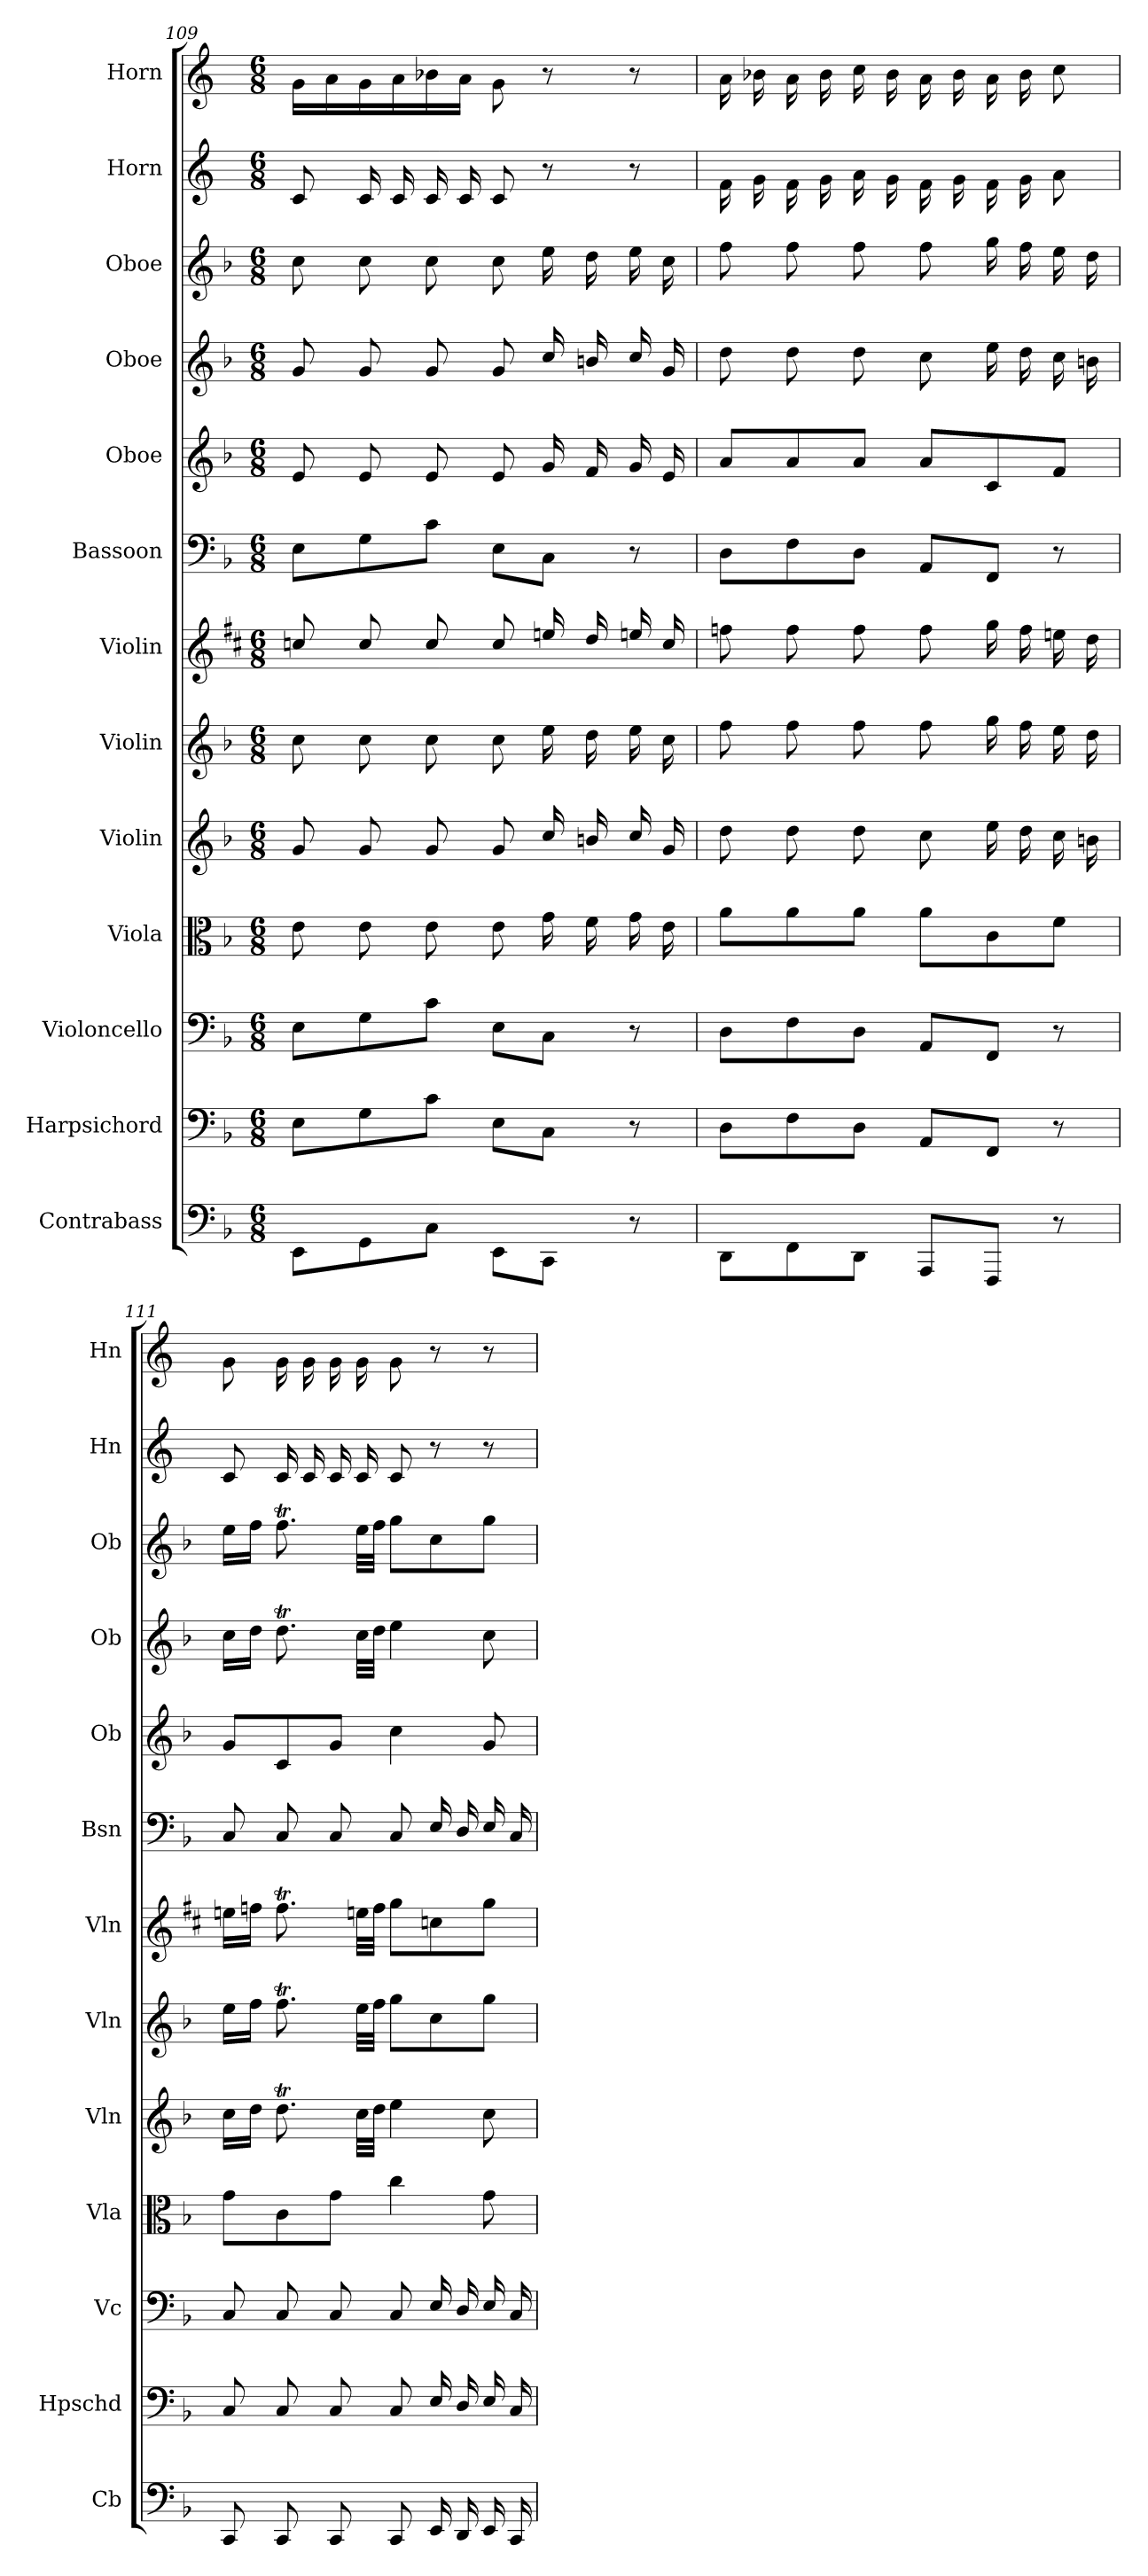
**kern	**kern	**kern	**kern	**kern	**kern	**kern	**kern	**kern	**kern	**kern	**kern	**kern
*part13	*part12	*part11	*part10	*part9	*part8	*part7	*part6	*part5	*part4	*part3	*part2	*part1
*staff13	*staff12	*staff11	*staff10	*staff9	*staff8	*staff7	*staff6	*staff5	*staff4	*staff3	*staff2	*staff1
*I"Contrabass	*I"Harpsichord	*I"Violoncello	*I"Viola	*I"Violin	*I"Violin	*I"Violin	*I"Bassoon	*I"Oboe	*I"Oboe	*I"Oboe	*I"Horn	*I"Horn
*I'Cb	*I'Hpschd	*I'Vc	*I'Vla	*I'Vln	*I'Vln	*I'Vln	*I'Bsn	*I'Ob	*I'Ob	*I'Ob	*I'Hn	*I'Hn
*clefF4	*clefF4	*clefF4	*clefC3	*clefG2	*clefG2	*clefG2	*clefF4	*clefG2	*clefG2	*clefG2	*clefG2	*clefG2
*ITrd7c12	*	*	*	*	*	*	*	*	*	*	*ITrd4c7	*ITrd4c7
*k[b-]	*k[b-]	*k[b-]	*k[b-]	*k[b-]	*k[b-]	*k[f#c#]	*k[b-]	*k[b-]	*k[b-]	*k[b-]	*k[b-]	*k[b-]
*F:	*F:	*F:	*F:	*F:	*F:	*D:	*F:	*F:	*F:	*F:	*F:	*F:
*M6/8	*M6/8	*M6/8	*M6/8	*M6/8	*M6/8	*M6/8	*M6/8	*M6/8	*M6/8	*M6/8	*M6/8	*M6/8
=109	=109	=109	=109	=109	=109	=109	=109	=109	=109	=109	=109	=109
8EEE\L	8E\L	8E\L	8e\	8g/	8cc\	8ccn/	8E\L	8e/	8g/	8cc\	8F/	16c\LL
.	.	.	.	.	.	.	.	.	.	.	.	16d\
8GGG\	8G\	8G\	8e\	8g/	8cc\	8cc/	8G\	8e/	8g/	8cc\	16F/	16c\
.	.	.	.	.	.	.	.	.	.	.	16F/	16d\
8CC\J	8c\J	8c\J	8e\	8g/	8cc\	8cc/	8c\J	8e/	8g/	8cc\	16F/	16e-X\
.	.	.	.	.	.	.	.	.	.	.	16F/	16d\JJ
8EEE\L	8E\L	8E\L	8e\	8g/	8cc\	8cc/	8E\L	8e/	8g/	8cc\	8F/	8c\
8CCC\J	8C\J	8C\J	16g\	16cc/	16ee\	16een/	8C\J	16g/	16cc/	16ee\	8r	8r
.	.	.	16f\	16bn/	16dd\	16dd/	.	16f/	16bn/	16dd\	.	.
8r	8r	8r	16g\	16cc/	16ee\	16een/	8r	16g/	16cc/	16ee\	8r	8r
.	.	.	16e\	16g/	16cc\	16cc/	.	16e/	16g/	16cc\	.	.
=110	=110	=110	=110	=110	=110	=110	=110	=110	=110	=110	=110	=110
8DDD\L	8D\L	8D\L	8a\L	8dd\	8ff\	8ffn\	8D\L	8a/L	8dd\	8ff\	16B-\	16d\
.	.	.	.	.	.	.	.	.	.	.	16c\	16e-X\
8FFF\	8F\	8F\	8a\	8dd\	8ff\	8ff\	8F\	8a/	8dd\	8ff\	16B-\	16d\
.	.	.	.	.	.	.	.	.	.	.	16c\	16e-\
8DDD\J	8D\J	8D\J	8a\J	8dd\	8ff\	8ff\	8D\J	8a/J	8dd\	8ff\	16d\	16f\
.	.	.	.	.	.	.	.	.	.	.	16c\	16e-\
8AAAA/L	8AA/L	8AA/L	8a\L	8cc\	8ff\	8ff\	8AA/L	8a/L	8cc\	8ff\	16B-\	16d\
.	.	.	.	.	.	.	.	.	.	.	16c\	16e-\
8FFFF/J	8FF/J	8FF/J	8c\	16ee\	16gg\	16gg\	8FF/J	8c/	16ee\	16gg\	16B-\	16d\
.	.	.	.	16dd\	16ff\	16ff\	.	.	16dd\	16ff\	16c\	16e-\
8r	8r	8r	8f\J	16cc\	16ee\	16een\	8r	8f/J	16cc\	16ee\	8d\	8f\
.	.	.	.	16bn\	16dd\	16dd\	.	.	16bn\	16dd\	.	.
=111	=111	=111	=111	=111	=111	=111	=111	=111	=111	=111	=111	=111
8CCC/	8C/	8C/	8g\L	16cc\LL	16ee\LL	16een\LL	8C/	8g/L	16cc\LL	16ee\LL	8F/	8c\
.	.	.	.	16dd\JJ	16ff\JJ	16ffn\JJ	.	.	16dd\JJ	16ff\JJ	.	.
8CCC/	8C/	8C/	8c\	8.ddT\	8.ffT\	8.ffT\	8C/	8c/	8.ddT\	8.ffT\	16F/	16c\
.	.	.	.	.	.	.	.	.	.	.	16F/	16c\
8CCC/	8C/	8C/	8g\J	.	.	.	8C/	8g/J	.	.	16F/	16c\
.	.	.	.	32cc\LLL	32ee\LLL	32een\LLL	.	.	32cc\LLL	32ee\LLL	16F/	16c\
.	.	.	.	32dd\JJJ	32ff\JJJ	32ff\JJJ	.	.	32dd\JJJ	32ff\JJJ	.	.
8CCC/	8C/	8C/	4cc\	4ee\	8gg\L	8gg\L	8C/	4cc\	4ee\	8gg\L	8F/	8c\
16EEE/	16E/	16E/	.	.	8cc\	8ccn\	16E/	.	.	8cc\	8r	8r
16DDD/	16D/	16D/	.	.	.	.	16D/	.	.	.	.	.
16EEE/	16E/	16E/	8g\	8cc\	8gg\J	8gg\J	16E/	8g/	8cc\	8gg\J	8r	8r
16CCC/	16C/	16C/	.	.	.	.	16C/	.	.	.	.	.
=	=	=	=	=	=	=	=	=	=	=	=	=
*-	*-	*-	*-	*-	*-	*-	*-	*-	*-	*-	*-	*-
